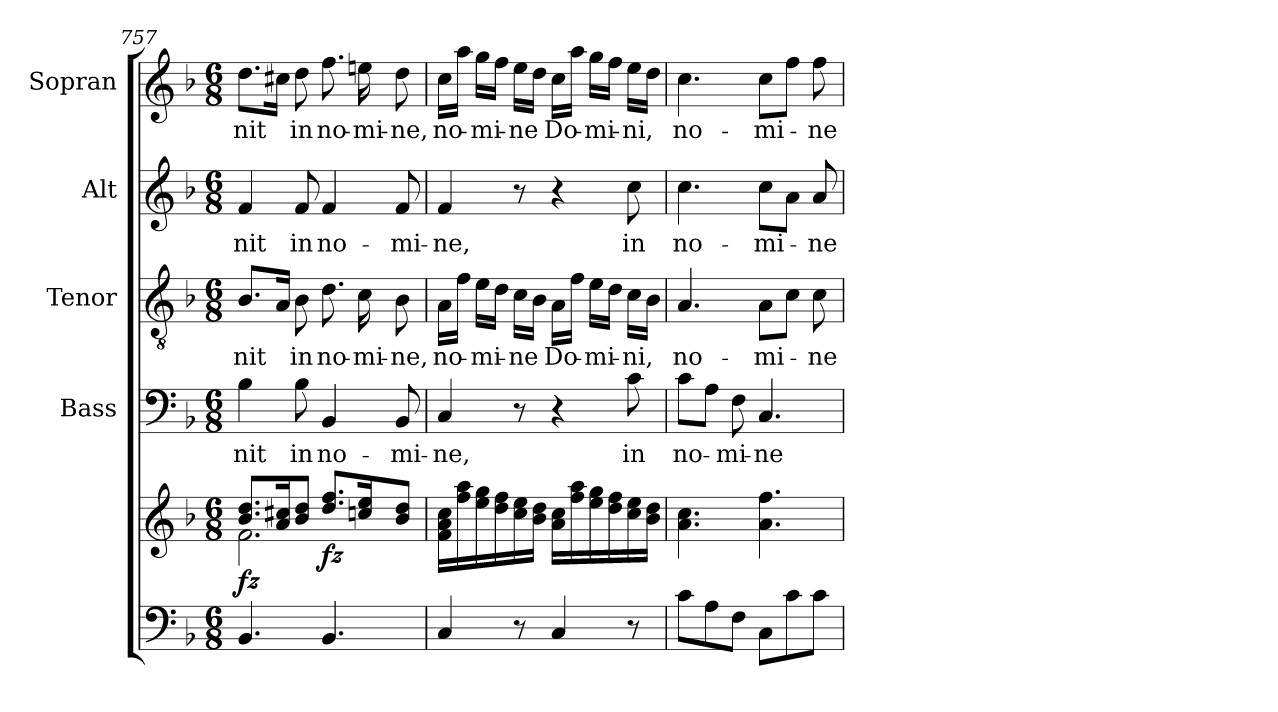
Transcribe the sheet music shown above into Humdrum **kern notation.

**kern	**kern	**dynam	**kern	**text	**kern	**text	**kern	**text	**kern	**text
*part5	*part5	*part5	*part4	*part4	*part3	*part3	*part2	*part2	*part1	*part1
*staff6	*staff5	*staff5/6	*staff4	*staff4	*staff3	*staff3	*staff2	*staff2	*staff1	*staff1
*	*	*	*I"Bass	*	*I"Tenor	*	*I"Alt	*	*I"Sopran	*
*	*	*	*I'B.	*	*I'T.	*	*I'A.	*	*I'S.	*
!!LO:LB:g=z
*clefF4	*clefG2	*	*clefF4	*	*clefGv2	*	*clefG2	*	*clefG2	*
*k[b-]	*k[b-]	*	*k[b-]	*	*k[b-]	*	*k[b-]	*	*k[b-]	*
*F:	*F:	*	*F:	*	*F:	*	*F:	*	*F:	*
*M6/8	*M6/8	*	*M6/8	*	*M6/8	*	*M6/8	*	*M6/8	*
=757	=757	=757	=757	=757	=757	=757	=757	=757	=757	=757
*	*^	*	*	*	*	*	*	*	*	*
!	!	!	!LO:DY:b	!	!LO:LY:b	!	!LO:LY:b	!	!LO:LY:b	!	!LO:LY:b
4.BB-/	8.b-/ 8.dd/L	2.f\	fz	4B-\	-nit	8.B-/L	-nit	4f/	-nit	8.dd\L	-nit
.	16a/ 16cc#X/k	.	.	.	.	16A/Jk	.	.	.	16cc#X\Jk	.
!	!	!	!	!	!LO:LY:b	!	!LO:LY:b	!	!LO:LY:b	!	!LO:LY:b
.	8b-/ 8dd/J	.	.	8B-\	in	8B-\	in	8f/	in	8dd\	in
!	!	!	!LO:DY:b	!	!LO:LY:b	!	!LO:LY:b	!	!LO:LY:b	!	!LO:LY:b
4.BB-/	8.dd/ 8.ff/L	.	fz	4BB-/	no-	8.d\	no-	4f/	no-	8.ff\	no-
!	!	!	!	!	!	!	!LO:LY:b	!	!	!	!LO:LY:b
.	16ccn/ 16ee/k	.	.	.	.	16c\	-mi-	.	.	16een\	-mi-
!	!	!	!	!	!LO:LY:b	!	!LO:LY:b	!	!LO:LY:b	!	!LO:LY:b
.	8b-/ 8dd/J	.	.	8BB-/	-mi-	8B-\	-ne,	8f/	-mi-	8dd\	-ne,
*	*v	*v	*	*	*	*	*	*	*	*	*
=758	=758	=758	=758	=758	=758	=758	=758	=758	=758	=758
!	!	!	!	!LO:LY:b	!	!LO:LY:b	!	!LO:LY:b	!	!LO:LY:b
4C/	16f\ 16a\ 16cc\LL	.	4C/	-ne,	16A\LL	no-	4f/	-ne,	16cc\LL	no-
.	16ff\ 16aa\	.	.	.	16f\JJ	.	.	.	16aa\JJ	.
!	!	!	!	!	!	!LO:LY:b	!	!	!	!LO:LY:b
.	16ee\ 16gg\	.	.	.	16e\LL	-mi-	.	.	16gg\LL	-mi-
.	16dd\ 16ff\	.	.	.	16d\JJ	.	.	.	16ff\JJ	.
!	!	!	!	!	!	!LO:LY:b	!	!	!	!LO:LY:b
8r	16cc\ 16ee\	.	8r	.	16c\LL	-ne	8r	.	16ee\LL	-ne
.	16b-\ 16dd\JJ	.	.	.	16B-\JJ	.	.	.	16dd\JJ	.
!	!	!	!	!	!	!LO:LY:b	!	!	!	!LO:LY:b
4C/	16a\ 16cc\LL	.	4r	.	16A\LL	Do-	4r	.	16cc\LL	Do-
.	16ff\ 16aa\	.	.	.	16f\JJ	.	.	.	16aa\JJ	.
!	!	!	!	!	!	!LO:LY:b	!	!	!	!LO:LY:b
.	16ee\ 16gg\	.	.	.	16e\LL	-mi-	.	.	16gg\LL	-mi-
.	16dd\ 16ff\	.	.	.	16d\JJ	.	.	.	16ff\JJ	.
!	!	!	!	!LO:LY:b	!	!LO:LY:b	!	!LO:LY:b	!	!LO:LY:b
8r	16cc\ 16ee\	.	8c\	in	16c\LL	-ni,	8cc\	in	16ee\LL	-ni,
.	16b-\ 16dd\JJ	.	.	.	16B-\JJ	.	.	.	16dd\JJ	.
=759	=759	=759	=759	=759	=759	=759	=759	=759	=759	=759
!	!	!	!	!LO:LY:b	!	!LO:LY:b	!	!LO:LY:b	!	!LO:LY:b
8c\L	4.a\ 4.cc\	.	8c\L	no-	4.A/	no-	4.cc\	no-	4.cc\	no-
8A\	.	.	8A\J	.	.	.	.	.	.	.
!	!	!	!	!LO:LY:b	!	!	!	!	!	!
8F\J	.	.	8F\	-mi-	.	.	.	.	.	.
!	!	!	!	!LO:LY:b	!	!LO:LY:b	!	!LO:LY:b	!	!LO:LY:b
8C\L	4.a\ 4.ff\	.	4.C/	-ne	8A\L	-mi-	8cc\L	-mi-	8cc\L	-mi-
8c\	.	.	.	.	8c\J	.	8a\J	.	8ff\J	.
!	!	!	!	!	!	!LO:LY:b	!	!LO:LY:b	!	!LO:LY:b
8c\J	.	.	.	.	8c\	-ne	8a/	-ne	8ff\	-ne
=	=	=	=	=	=	=	=	=	=	=
*-	*-	*-	*-	*-	*-	*-	*-	*-	*-	*-
